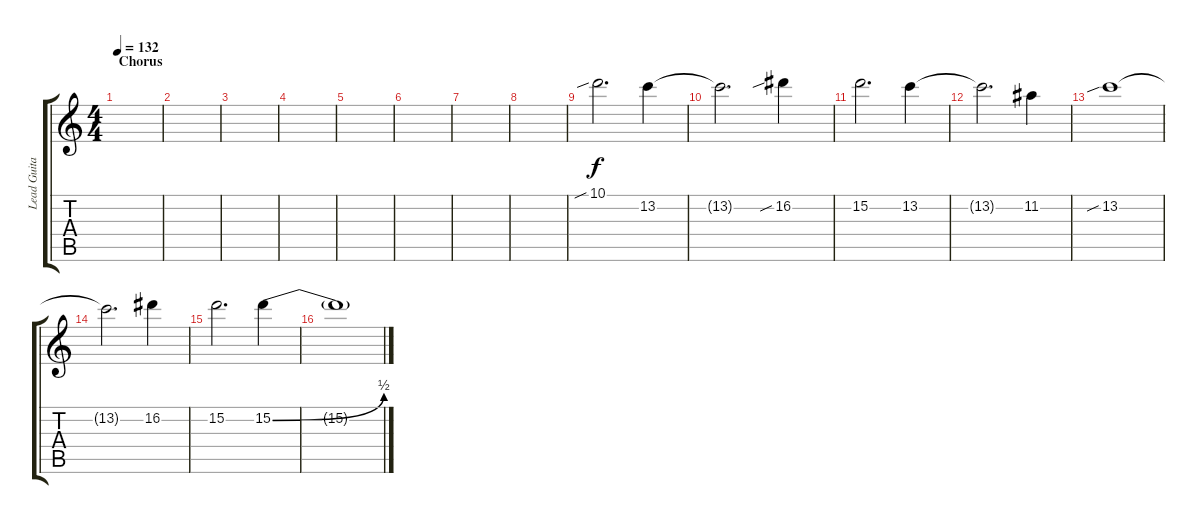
\track ("Lead Guitar" "Lead Guita") {instrument overdrivenguitar}
\staff {score tabs}
\tuning (E4 B3 G3 D3 A2 E2) {hide}
\ts (4 4)
\section ("" "Chorus")
\tempo 132
\clef g2
\ks c
|
|
|
|
|
|
|
|
10.1{sib}.2{d} 13.2.4 |
13.2{t}.2{d} 16.2{sib}.4 |
15.2.2{d} 13.2.4 |
13.2{t}.2{d} 11.2.4 |
13.2{sib}.1 |
13.2{t}.2{d} 16.2.4 |
15.2.2{d} 15.2{be (bend 0 0 60 2)}.4 |
15.2{t}.1
